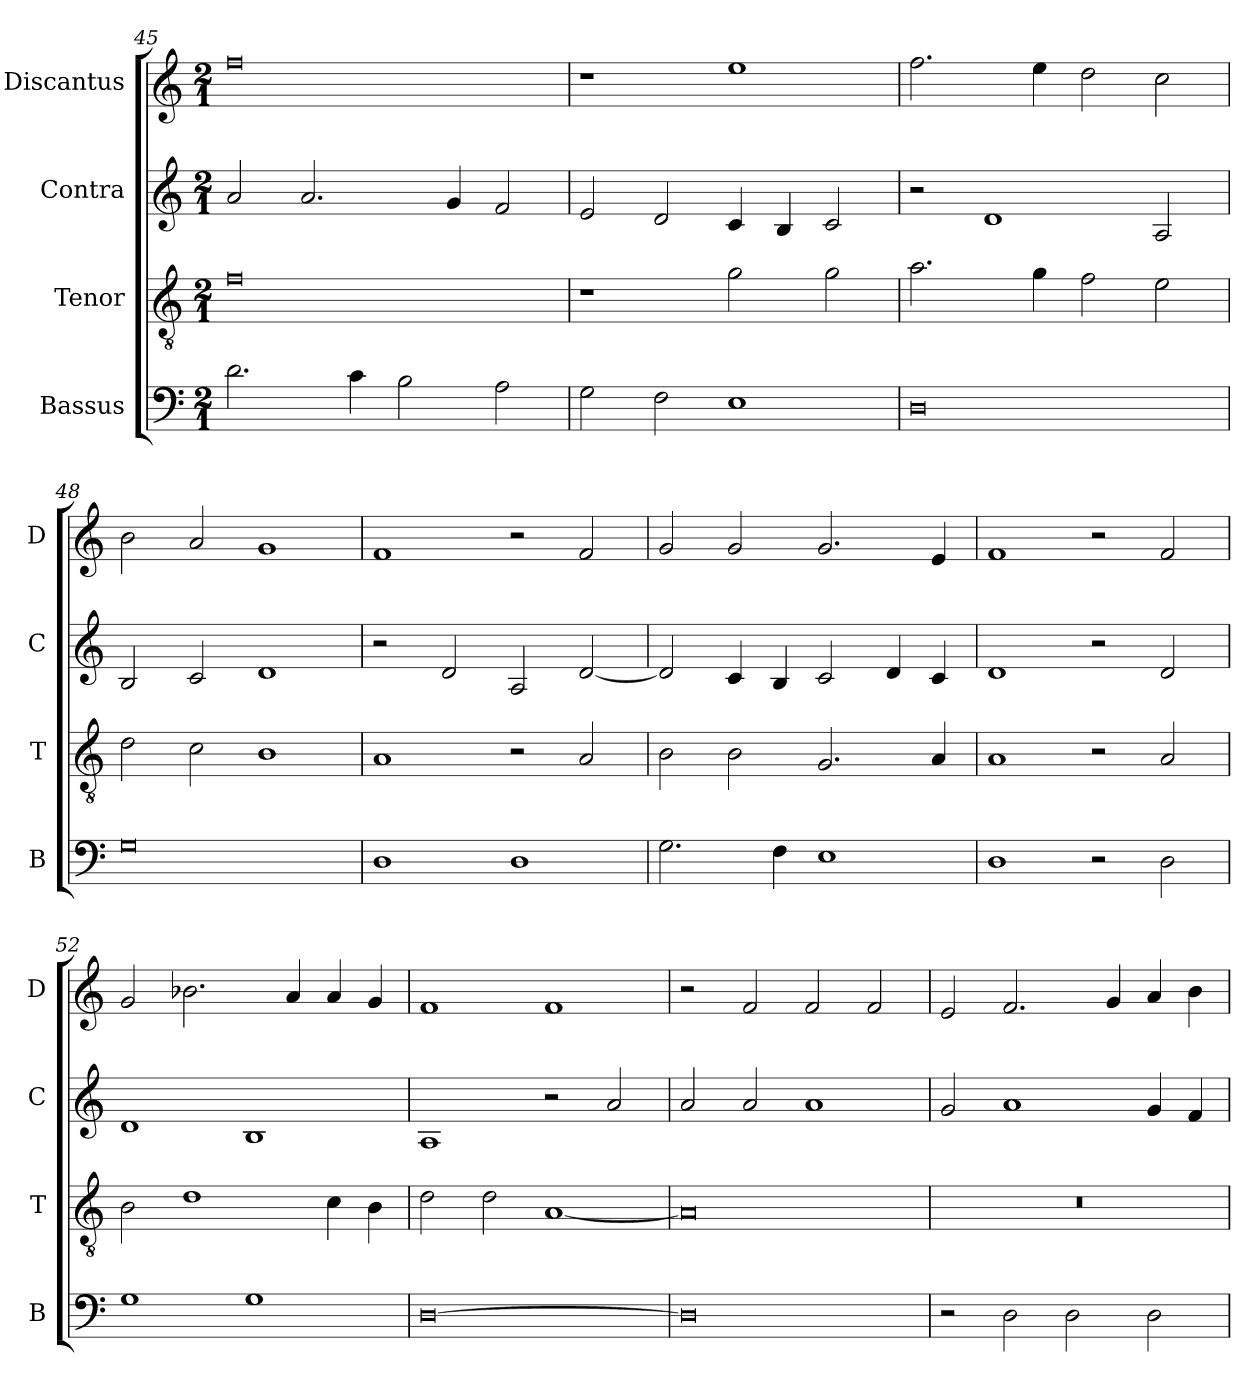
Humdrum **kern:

**kern	**kern	**kern	**kern
*part4	*part3	*part2	*part1
*staff4	*staff3	*staff2	*staff1
*I"Bassus	*I"Tenor	*I"Contra	*I"Discantus
*I'B	*I'T	*I'C	*I'D
*clefF4	*clefGv2	*clefG2	*clefG2
*k[]	*k[]	*k[]	*k[]
*M2/1	*M2/1	*M2/1	*M2/1
=45	=45	=45	=45
2.d\	0f	2a/	0ff
.	.	2.a/	.
4c\	.	.	.
2B\	.	.	.
.	.	4g/	.
2A\	.	2f/	.
=46	=46	=46	=46
2G\	1r	2e/	1r
2F\	.	2d/	.
1E	2g\	4c/	1ee
.	.	4B/	.
.	2g\	2c/	.
=47	=47	=47	=47
0D	2.a\	2r	2.ff\
.	.	1d	.
.	4g\	.	4ee\
.	2f\	.	2dd\
.	2e\	2A/	2cc\
=48	=48	=48	=48
0G	2d\	2B/	2b\
.	2c\	2c/	2a/
.	1B	1d	1g
=49	=49	=49	=49
1D	1A	2r	1f
.	.	2d/	.
1D	2r	2A/	2r
.	2A/	[2d/	2f/
=50	=50	=50	=50
2.G\	2B\	2d/]	2g/
.	2B\	4c/	2g/
4F\	.	4B/	.
1E	2.G/	2c/	2.g/
.	.	4d/	.
.	4A/	4c/	4e/
=51	=51	=51	=51
1D	1A	1d	1f
2r	2r	2r	2r
2D\	2A/	2d/	2f/
=52	=52	=52	=52
1G	2B\	1d	2g/
.	1d	.	2.b-X\
1G	.	1B	.
.	.	.	4a/
.	4c\	.	4a/
.	4B\	.	4g/
=53	=53	=53	=53
[0D	2d\	1A	1f
.	2d\	.	.
.	[1A	2r	1f
.	.	2a/	.
=54	=54	=54	=54
0D]	0A]	2a/	2r
.	.	2a/	2f/
.	.	1a	2f/
.	.	.	2f/
=55	=55	=55	=55
2r	0r	2g/	2e/
2D\	.	1a	2.f/
2D\	.	.	.
.	.	.	4g/
2D\	.	4g/	4a/
.	.	4f/	4b\
=	=	=	=
*-	*-	*-	*-
